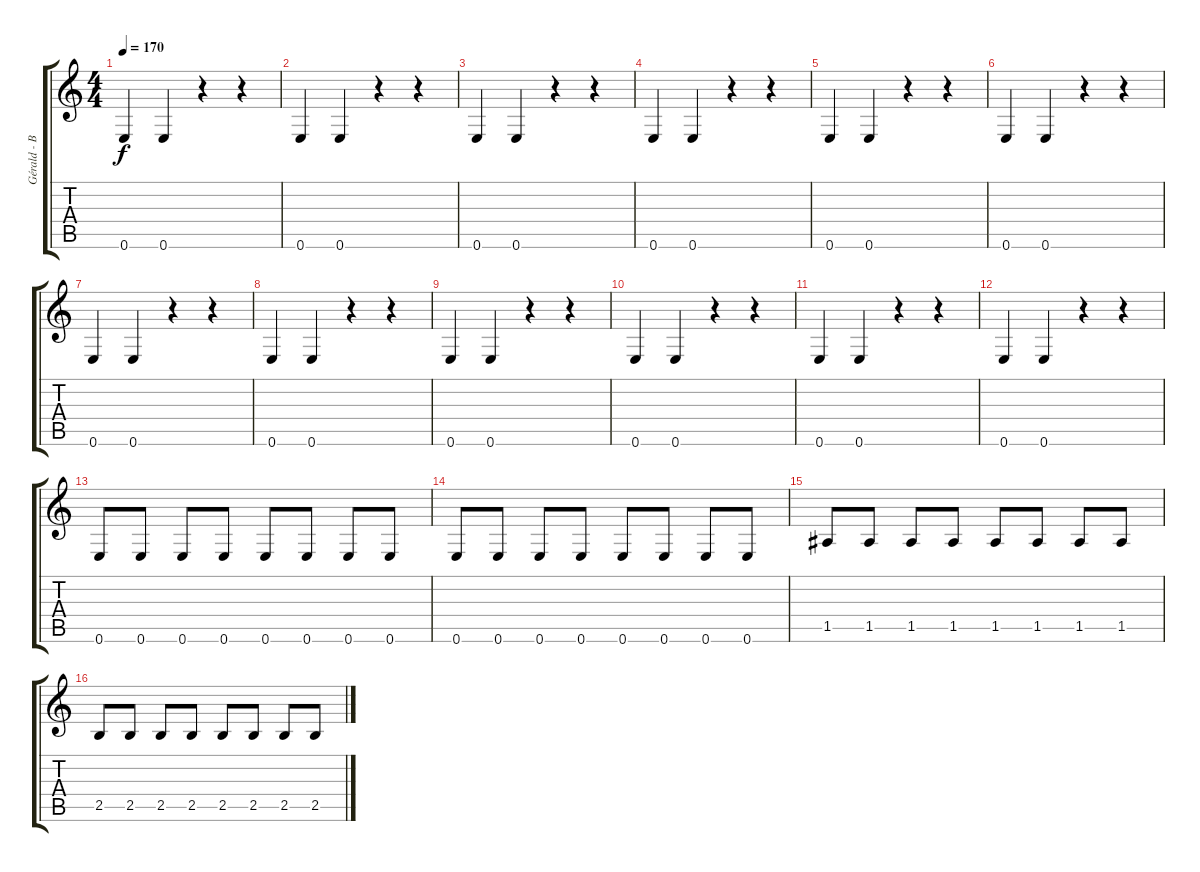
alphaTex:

\track ("Gérald - Bass" "Gérald - B") {instrument electricbassfinger}
\staff {score tabs}
\tuning (E4 B3 G3 D3 A2 E2) {hide}
\ts (4 4)
\tempo 170
\clef g2
\ks c
0.6.4{dy f} 0.6.4 r.4 r.4 |
0.6.4 0.6.4 r.4 r.4 |
0.6.4 0.6.4 r.4 r.4 |
0.6.4 0.6.4 r.4 r.4 |
0.6.4 0.6.4 r.4 r.4 |
0.6.4 0.6.4 r.4 r.4 |
0.6.4 0.6.4 r.4 r.4 |
0.6.4 0.6.4 r.4 r.4 |
0.6.4 0.6.4 r.4 r.4 |
0.6.4 0.6.4 r.4 r.4 |
0.6.4 0.6.4 r.4 r.4 |
0.6.4 0.6.4 r.4 r.4 |
0.6.8 0.6.8 0.6.8 0.6.8 0.6.8 0.6.8 0.6.8 0.6.8 |
0.6.8 0.6.8 0.6.8 0.6.8 0.6.8 0.6.8 0.6.8 0.6.8 |
1.5.8 1.5.8 1.5.8 1.5.8 1.5.8 1.5.8 1.5.8 1.5.8 |
2.5.8 2.5.8 2.5.8 2.5.8 2.5.8 2.5.8 2.5.8 2.5.8
